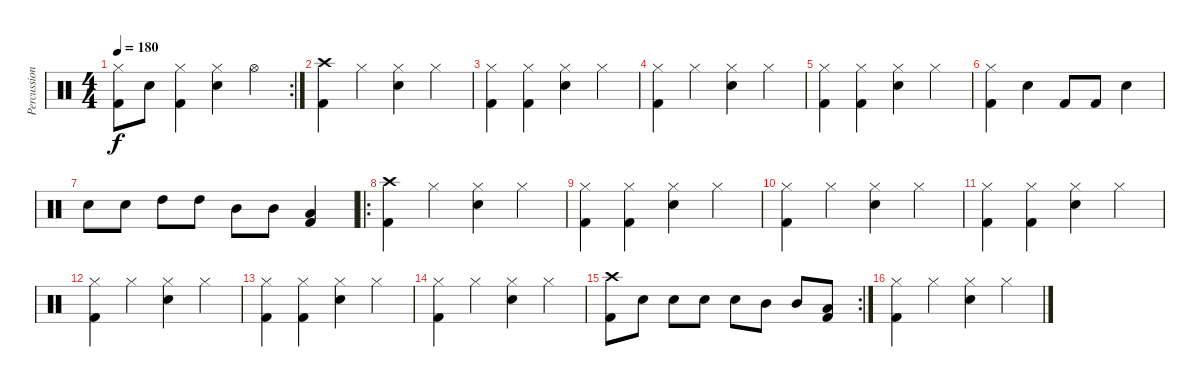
\track ("Percussion" "Percussion") {instrument percussion}
\staff {score}
\articulation defaults
\rc 2
\ts (4 4)
\tempo 180
\clef neutral
\ks c
("Hi-Hat (closed)" "Kick (hit) 2").8{dy f} "Snare (hit) 2".8 ("Hi-Hat (closed)" "Kick (hit) 2").4 ("Hi-Hat (closed)" "Snare (hit) 2").4 "Hi-Hat (open)".4 |
("Crash high (hit)" "Kick (hit) 2").4 "Hi-Hat (closed)".4 ("Hi-Hat (closed)" "Snare (hit) 2").4 "Hi-Hat (closed)".4 |
("Hi-Hat (closed)" "Kick (hit) 2").4 ("Hi-Hat (closed)" "Kick (hit) 2").4 ("Hi-Hat (closed)" "Snare (hit) 2").4 "Hi-Hat (closed)".4 |
("Hi-Hat (closed)" "Kick (hit) 2").4 "Hi-Hat (closed)".4 ("Hi-Hat (closed)" "Snare (hit) 2").4 "Hi-Hat (closed)".4 |
("Hi-Hat (closed)" "Kick (hit) 2").4 ("Hi-Hat (closed)" "Kick (hit) 2").4 ("Hi-Hat (closed)" "Snare (hit) 2").4 "Hi-Hat (closed)".4 |
("Hi-Hat (closed)" "Kick (hit) 2").4 "Snare (hit) 2".4 "Kick (hit) 2".8 "Kick (hit) 2".8 "Snare (hit) 2".4 |
"Snare (hit) 2".8 "Snare (hit) 2".8 "High Tom (hit)".8 "High Tom (hit)".8 "Mid Tom (hit)".8 "Mid Tom (hit)".8 ("Kick (hit) 2" "Low Tom (hit)").4 |
\ro
("Crash high (hit)" "Kick (hit) 2").4 "Hi-Hat (closed)".4 ("Hi-Hat (closed)" "Snare (hit) 2").4 "Hi-Hat (closed)".4 |
("Hi-Hat (closed)" "Kick (hit) 2").4 ("Hi-Hat (closed)" "Kick (hit) 2").4 ("Hi-Hat (closed)" "Snare (hit) 2").4 "Hi-Hat (closed)".4 |
("Hi-Hat (closed)" "Kick (hit) 2").4 "Hi-Hat (closed)".4 ("Hi-Hat (closed)" "Snare (hit) 2").4 "Hi-Hat (closed)".4 |
("Hi-Hat (closed)" "Kick (hit) 2").4 ("Hi-Hat (closed)" "Kick (hit) 2").4 ("Hi-Hat (closed)" "Snare (hit) 2").4 "Hi-Hat (closed)".4 |
("Hi-Hat (closed)" "Kick (hit) 2").4 "Hi-Hat (closed)".4 ("Hi-Hat (closed)" "Snare (hit) 2").4 "Hi-Hat (closed)".4 |
("Hi-Hat (closed)" "Kick (hit) 2").4 ("Hi-Hat (closed)" "Kick (hit) 2").4 ("Hi-Hat (closed)" "Snare (hit) 2").4 "Hi-Hat (closed)".4 |
("Hi-Hat (closed)" "Kick (hit) 2").4 "Hi-Hat (closed)".4 ("Hi-Hat (closed)" "Snare (hit) 2").4 "Hi-Hat (closed)".4 |
\rc 2
("Crash high (hit)" "Kick (hit) 2").8 "Snare (hit) 2".8 "Snare (hit) 2".8 "Snare (hit) 2".8 "Snare (hit) 2".8 "Mid Tom (hit)".8 "Mid Tom (hit)".8 ("Kick (hit) 2" "Low Tom (hit)").8 |
("Hi-Hat (closed)" "Kick (hit) 2").4 "Hi-Hat (closed)".4 ("Hi-Hat (closed)" "Snare (hit) 2").4 "Hi-Hat (closed)".4
